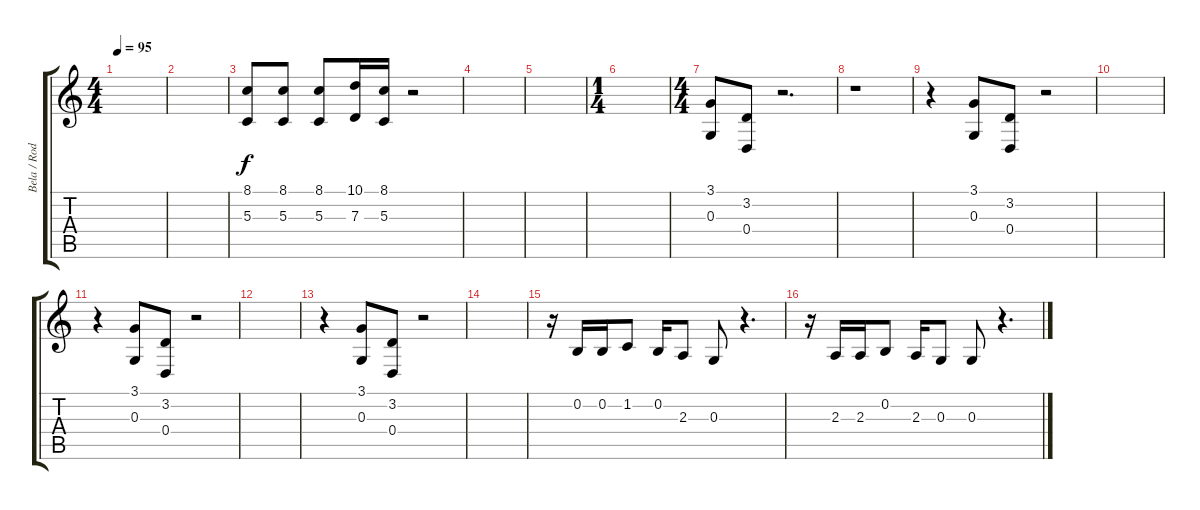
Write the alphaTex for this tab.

\track ("Bela / Rod - Gesang" "Bela / Rod") {instrument choiraahs}
\staff {score tabs}
\tuning (E4 B3 G3 D3 A2 E2) {hide}
\ts (4 4)
\tempo 95
\clef g2
\ks c
|
|
(8.1 5.3).8 (8.1 5.3).8 (8.1 5.3).8 (10.1 7.3).16 (8.1 5.3).16 r.2 |
|
|
\ts (1 4)
|
\ts (4 4)
(3.1 0.3).8 (3.2 0.4).8 r.2{d} |
r.1 |
r.4 (3.1 0.3).8 (3.2 0.4).8 r.2 |
|
r.4 (3.1 0.3).8 (3.2 0.4).8 r.2 |
|
r.4 (3.1 0.3).8 (3.2 0.4).8 r.2 |
|
r.16 0.2.16 0.2.16 1.2.8 0.2.16 2.3.8 0.3.8 r.4{d} |
r.16 2.3.16 2.3.16 0.2.8 2.3.16 0.3.8 0.3.8 r.4{d}
